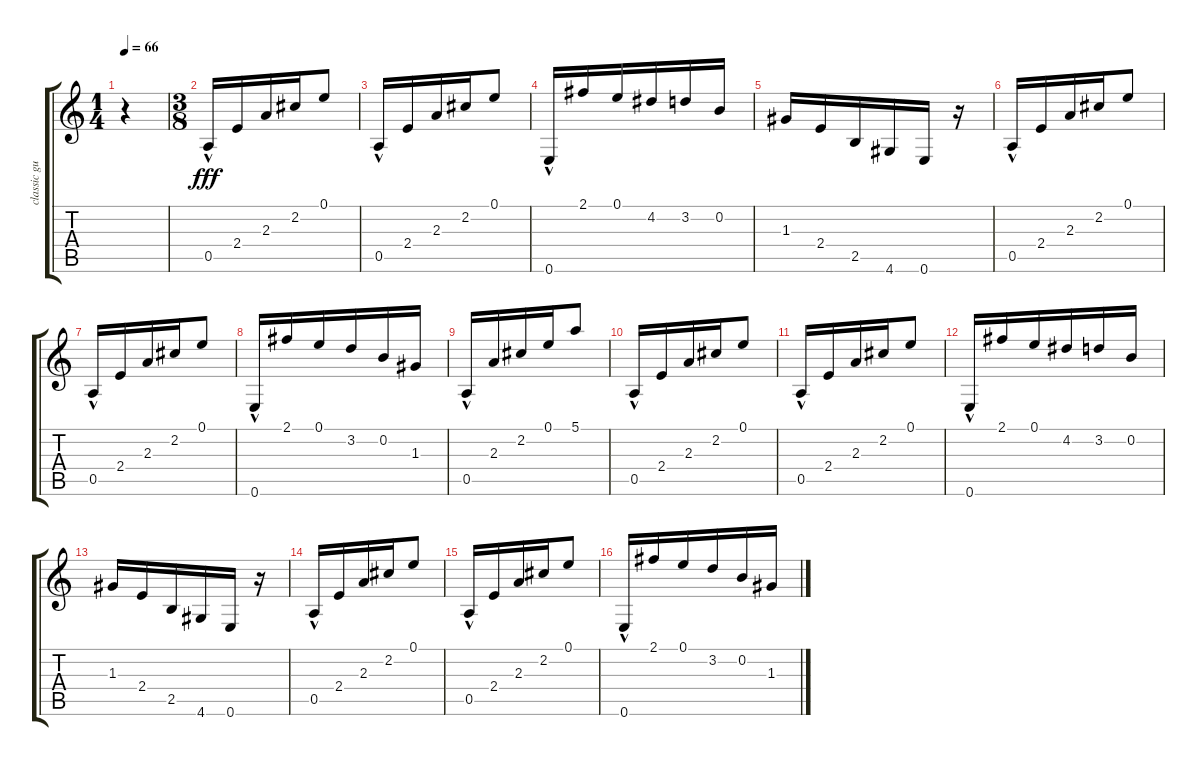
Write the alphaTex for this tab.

\track ("classic guitar" "classic gu") {instrument acousticguitarnylon}
\staff {score tabs}
\tuning (E4 B3 G3 D3 A2 E2) {hide}
\ts (1 4)
\tempo 66
\clef g2
\ks c
r.4{dy fff instrument acousticguitarnylon} |
\ts (3 8)
0.5{hac}.16 2.4.16 2.3.16 2.2.16 0.1.8 |
0.5{hac}.16 2.4.16 2.3.16 2.2.16 0.1.8 |
0.6{hac}.16 2.1.16 0.1.16 4.2.16 3.2.16 0.2.16 |
1.3.16 2.4.16 2.5.16 4.6.16 0.6.16 r.16 |
0.5{hac}.16 2.4.16 2.3.16 2.2.16 0.1.8 |
0.5{hac}.16 2.4.16 2.3.16 2.2.16 0.1.8 |
0.6{hac}.16 2.1.16 0.1.16 3.2.16 0.2.16 1.3.16 |
0.5{hac}.16 2.3.16 2.2.16 0.1.16 5.1.8 |
0.5{hac}.16 2.4.16 2.3.16 2.2.16 0.1.8 |
0.5{hac}.16 2.4.16 2.3.16 2.2.16 0.1.8 |
0.6{hac}.16 2.1.16 0.1.16 4.2.16 3.2.16 0.2.16 |
1.3.16 2.4.16 2.5.16 4.6.16 0.6.16 r.16 |
0.5{hac}.16 2.4.16 2.3.16 2.2.16 0.1.8 |
0.5{hac}.16 2.4.16 2.3.16 2.2.16 0.1.8 |
0.6{hac}.16 2.1.16 0.1.16 3.2.16 0.2.16 1.3.16
